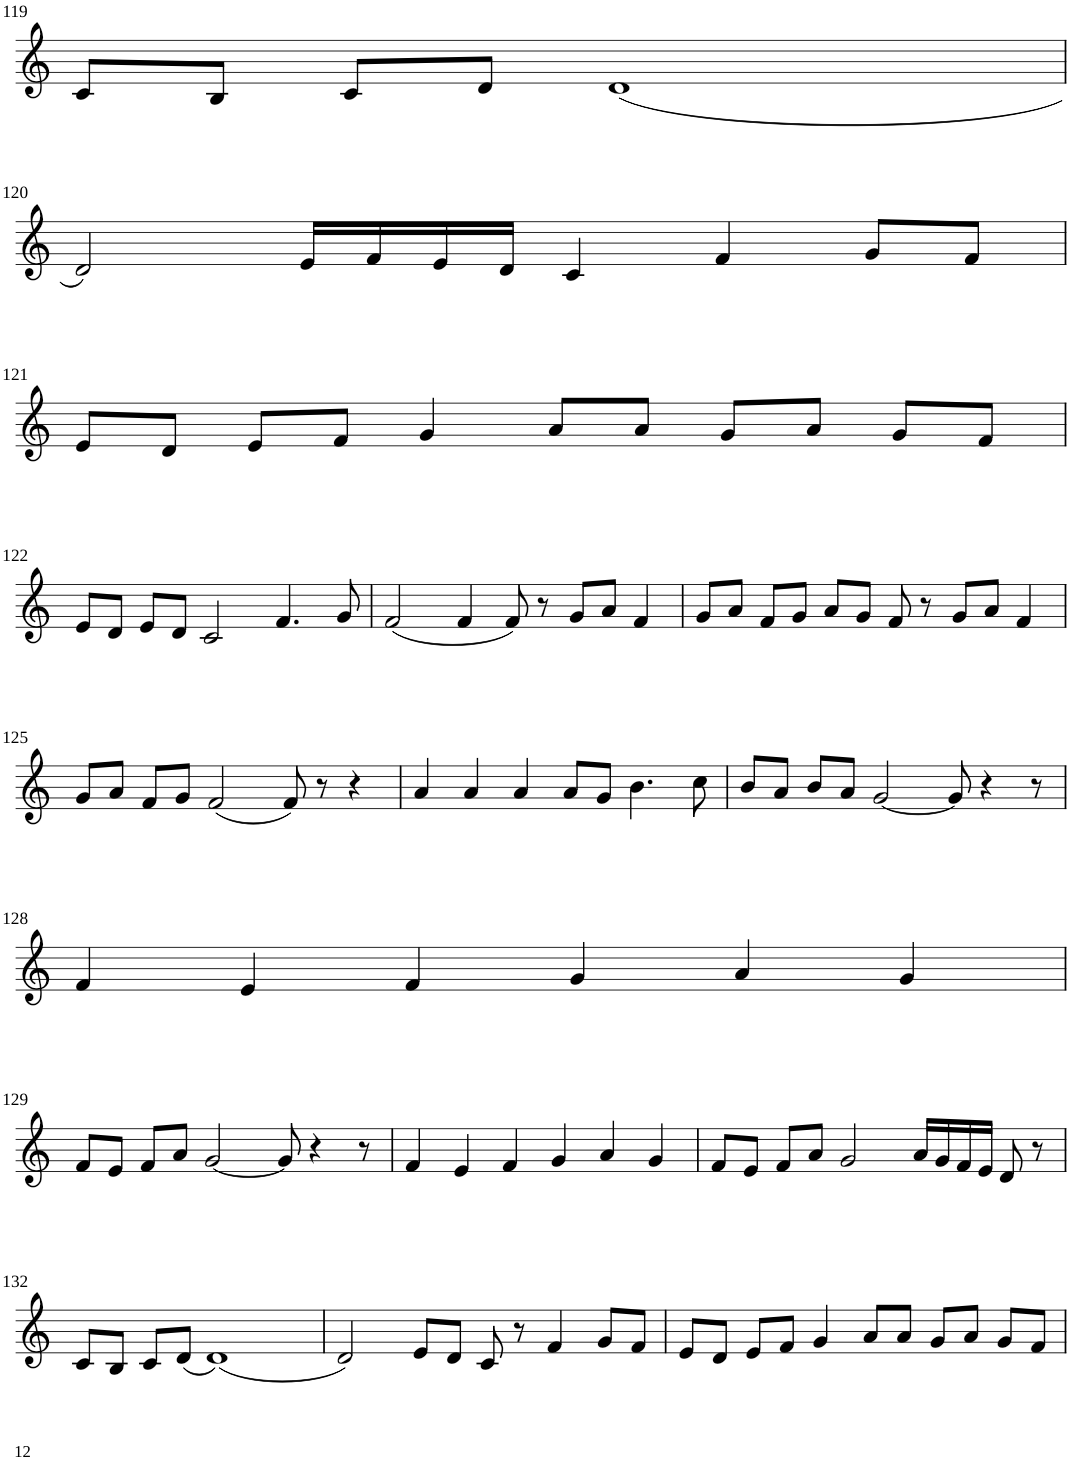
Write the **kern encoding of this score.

**kern
*part1
*staff1
*I"Violin
!!LO:PB:g=z
*clefG2
*k[]
*M6/4
=119
8c/L
8B/J
8c/L
8d/J
(1d
!!LO:LB:g=z
=120
2d/)
16e/LL
16f/
16e/
16d/JJ
4c/
4f/
8g/L
8f/J
!!LO:LB:g=z
=121
8e/L
8d/J
8e/L
8f/J
4g/
8a/L
8a/J
8g/L
8a/J
8g/L
8f/J
!!LO:LB:g=z
=122
8e/L
8d/J
8e/L
8d/J
2c/
4.f/
8g/
=123
(2f/
4f/
8f/)
8r
8g/L
8a/J
4f/
=124
8g/L
8a/J
8f/L
8g/J
8a/L
8g/J
8f/
8r
8g/L
8a/J
4f/
!!LO:LB:g=z
=125
8g/L
8a/J
8f/L
8g/J
(2f/
8f/)
8r
4r
=126
4a/
4a/
4a/
8a/L
8g/J
4.b\
8cc\
=127
8b/L
8a/J
8b/L
8a/J
[2g/
8g/]
4r
8r
!!LO:LB:g=z
=128
4f/
4e/
4f/
4g/
4a/
4g/
!!LO:LB:g=z
=129
8f/L
8e/J
8f/L
8a/J
[2g/
8g/]
4r
8r
=130
4f/
4e/
4f/
4g/
4a/
4g/
=131
8f/L
8e/J
8f/L
8a/J
2g/
16a/LL
16g/
16f/
16e/JJ
8d/
8r
!!LO:LB:g=z
=132
8c/L
8B/J
8c/L
(8d/J
(1d)
=133
2d/)
8e/L
8d/J
8c/
8r
4f/
8g/L
8f/J
=134
8e/L
8d/J
8e/L
8f/J
4g/
8a/L
8a/J
8g/L
8a/J
8g/L
8f/J
=
*-
